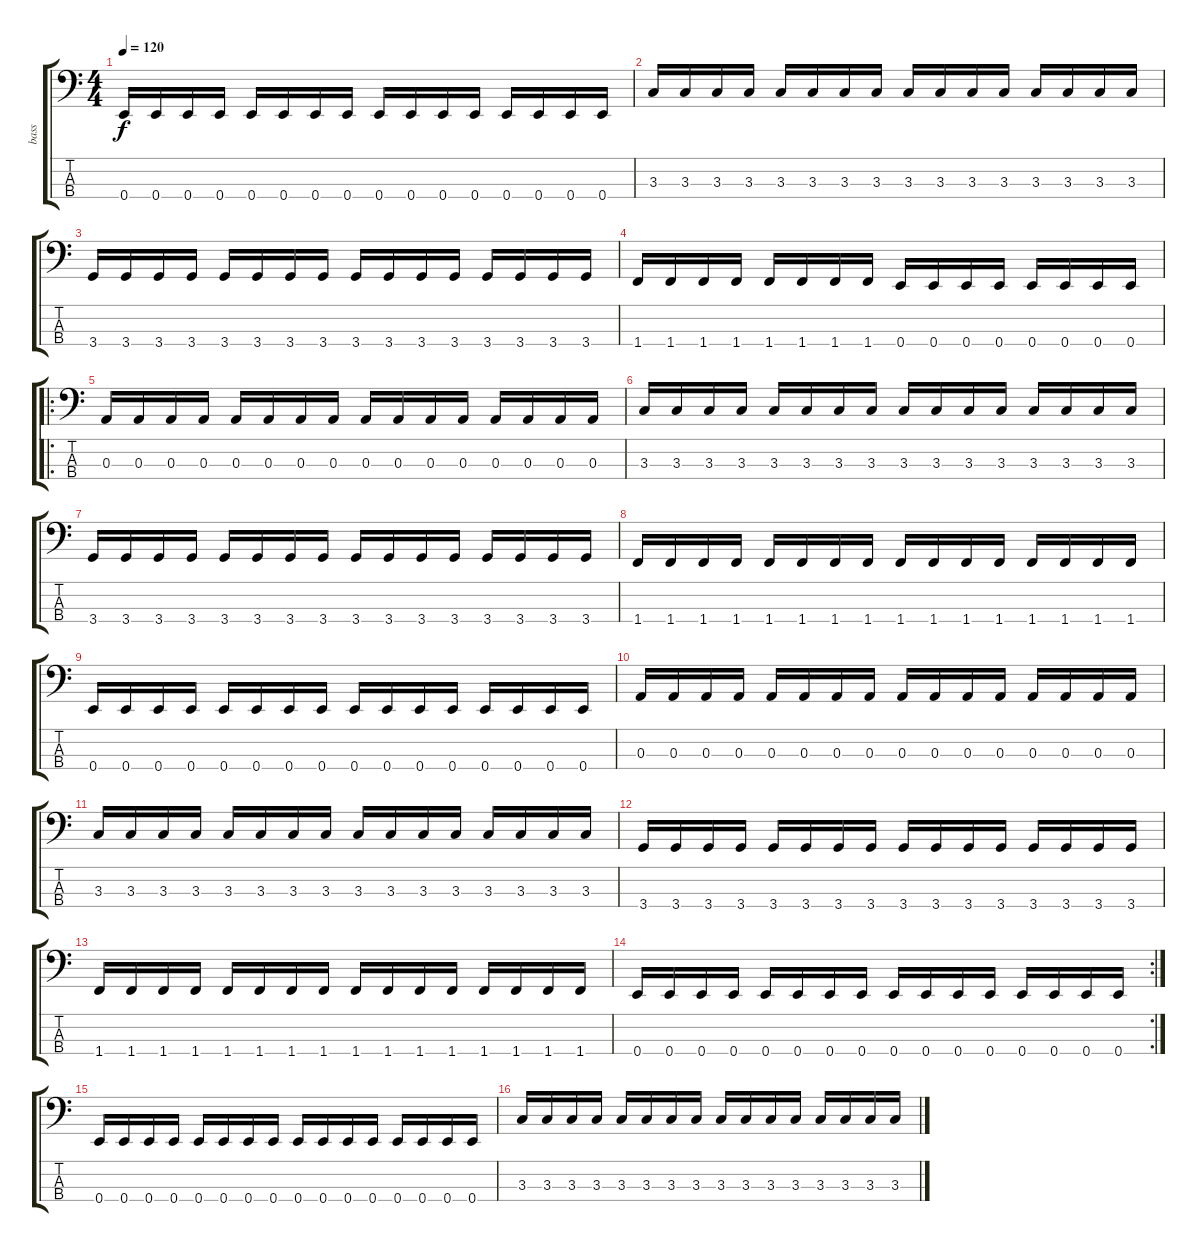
\track ("bass" "bass") {instrument electricbasspick}
\staff {score tabs}
\tuning (G2 D2 A1 E1) {hide}
\ts (4 4)
\tempo 120
\clef f4
\ks c
0.4.16{dy f} 0.4.16 0.4.16 0.4.16 0.4.16 0.4.16 0.4.16 0.4.16 0.4.16 0.4.16 0.4.16 0.4.16 0.4.16 0.4.16 0.4.16 0.4.16 |
3.3.16 3.3.16 3.3.16 3.3.16 3.3.16 3.3.16 3.3.16 3.3.16 3.3.16 3.3.16 3.3.16 3.3.16 3.3.16 3.3.16 3.3.16 3.3.16 |
3.4.16 3.4.16 3.4.16 3.4.16 3.4.16 3.4.16 3.4.16 3.4.16 3.4.16 3.4.16 3.4.16 3.4.16 3.4.16 3.4.16 3.4.16 3.4.16 |
1.4.16 1.4.16 1.4.16 1.4.16 1.4.16 1.4.16 1.4.16 1.4.16 0.4.16 0.4.16 0.4.16 0.4.16 0.4.16 0.4.16 0.4.16 0.4.16 |
\ro
0.3.16 0.3.16 0.3.16 0.3.16 0.3.16 0.3.16 0.3.16 0.3.16 0.3.16 0.3.16 0.3.16 0.3.16 0.3.16 0.3.16 0.3.16 0.3.16 |
3.3.16 3.3.16 3.3.16 3.3.16 3.3.16 3.3.16 3.3.16 3.3.16 3.3.16 3.3.16 3.3.16 3.3.16 3.3.16 3.3.16 3.3.16 3.3.16 |
3.4.16 3.4.16 3.4.16 3.4.16 3.4.16 3.4.16 3.4.16 3.4.16 3.4.16 3.4.16 3.4.16 3.4.16 3.4.16 3.4.16 3.4.16 3.4.16 |
1.4.16 1.4.16 1.4.16 1.4.16 1.4.16 1.4.16 1.4.16 1.4.16 1.4.16 1.4.16 1.4.16 1.4.16 1.4.16 1.4.16 1.4.16 1.4.16 |
0.4.16 0.4.16 0.4.16 0.4.16 0.4.16 0.4.16 0.4.16 0.4.16 0.4.16 0.4.16 0.4.16 0.4.16 0.4.16 0.4.16 0.4.16 0.4.16 |
0.3.16 0.3.16 0.3.16 0.3.16 0.3.16 0.3.16 0.3.16 0.3.16 0.3.16 0.3.16 0.3.16 0.3.16 0.3.16 0.3.16 0.3.16 0.3.16 |
3.3.16 3.3.16 3.3.16 3.3.16 3.3.16 3.3.16 3.3.16 3.3.16 3.3.16 3.3.16 3.3.16 3.3.16 3.3.16 3.3.16 3.3.16 3.3.16 |
3.4.16 3.4.16 3.4.16 3.4.16 3.4.16 3.4.16 3.4.16 3.4.16 3.4.16 3.4.16 3.4.16 3.4.16 3.4.16 3.4.16 3.4.16 3.4.16 |
1.4.16 1.4.16 1.4.16 1.4.16 1.4.16 1.4.16 1.4.16 1.4.16 1.4.16 1.4.16 1.4.16 1.4.16 1.4.16 1.4.16 1.4.16 1.4.16 |
\rc 2
0.4.16 0.4.16 0.4.16 0.4.16 0.4.16 0.4.16 0.4.16 0.4.16 0.4.16 0.4.16 0.4.16 0.4.16 0.4.16 0.4.16 0.4.16 0.4.16 |
0.4.16 0.4.16 0.4.16 0.4.16 0.4.16 0.4.16 0.4.16 0.4.16 0.4.16 0.4.16 0.4.16 0.4.16 0.4.16 0.4.16 0.4.16 0.4.16 |
3.3.16 3.3.16 3.3.16 3.3.16 3.3.16 3.3.16 3.3.16 3.3.16 3.3.16 3.3.16 3.3.16 3.3.16 3.3.16 3.3.16 3.3.16 3.3.16
